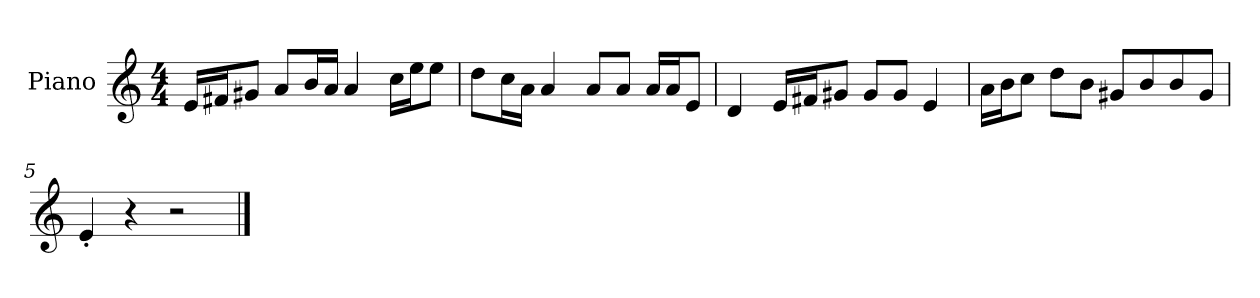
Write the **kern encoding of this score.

**kern
*part1
*staff1
*I"Piano
*I'P-no
*clefG2
*k[]
*M4/4
*MM90
=1
16e/LL
16f#X/J
8g#X/J
8a/L
16b/L
16a/JJ
4a/
16cc\LL
16ee\J
8ee\J
=2
8dd\L
16cc\L
16a\JJ
4a/
8a/L
8a/J
16a/LL
16a/J
8e/J
=3
4d/
16e/LL
16f#X/J
8g#X/J
8g#/L
8g#/J
4e/
=4
16a\LL
16b\J
8cc\J
8dd\L
8b\J
8g#X/L
8b/
8b/
8g#/J
!!LO:LB:g=z
=5
4e'/
4r
2r
==
*-
